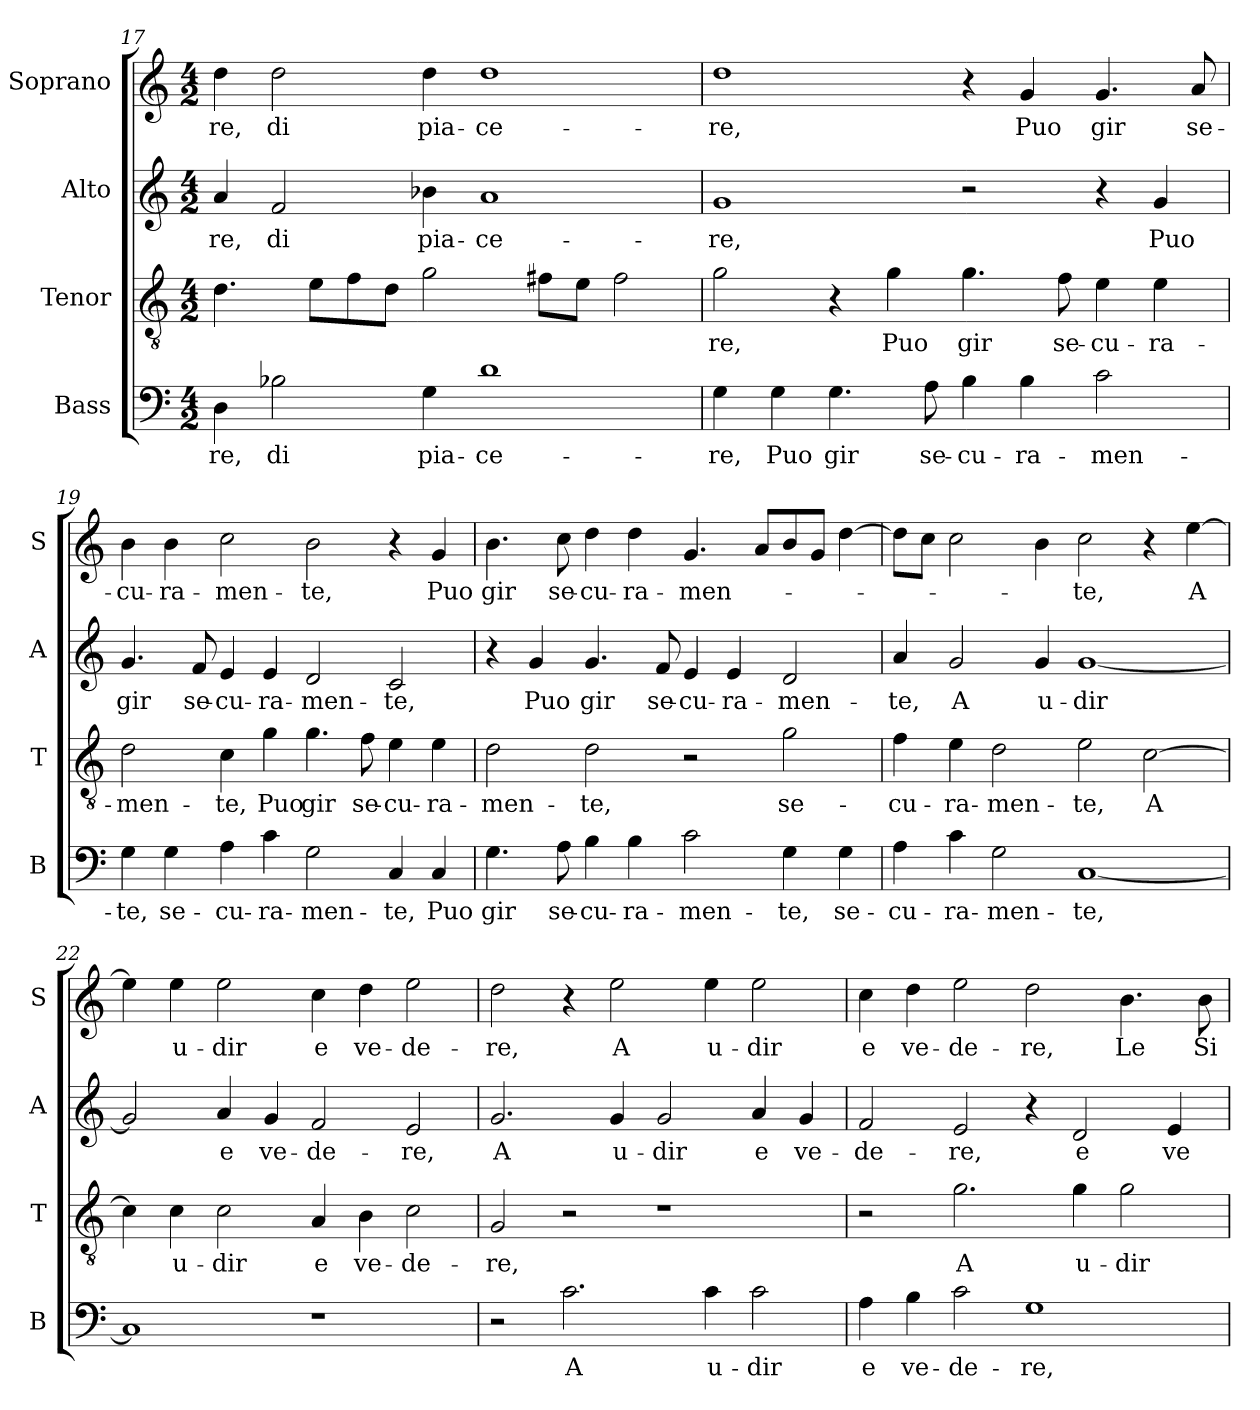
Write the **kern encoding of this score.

**kern	**text	**kern	**text	**kern	**text	**kern	**text
*part4	*part4	*part3	*part3	*part2	*part2	*part1	*part1
*staff4	*staff4	*staff3	*staff3	*staff2	*staff2	*staff1	*staff1
*I"Bass	*	*I"Tenor	*	*I"Alto	*	*I"Soprano	*
*I'B	*	*I'T	*	*I'A	*	*I'S	*
*clefF4	*	*clefGv2	*	*clefG2	*	*clefG2	*
*k[]	*	*k[]	*	*k[]	*	*k[]	*
*C:	*	*C:	*	*C:	*	*C:	*
*M4/2	*	*M4/2	*	*M4/2	*	*M4/2	*
=17	=17	=17	=17	=17	=17	=17	=17
!	!LO:LY:b	!	!	!	!LO:LY:b	!	!LO:LY:b
4D\	-re,	4.d\	.	4a/	-re,	4dd\	-re,
!	!LO:LY:b	!	!	!	!LO:LY:b	!	!LO:LY:b
2B-X\	di	.	.	2f/	di	2dd\	di
.	.	8e\L	.	.	.	.	.
.	.	8f\	.	.	.	.	.
.	.	8d\J	.	.	.	.	.
!	!LO:LY:b	!	!	!	!LO:LY:b	!	!LO:LY:b
4G\	pia-	2g\	.	4b-X\	pia-	4dd\	pia-
!	!LO:LY:b	!	!	!	!LO:LY:b	!	!LO:LY:b
1d	-ce-	.	.	1a	-ce-	1dd	-ce-
.	.	8f#X\L	.	.	.	.	.
.	.	8e\J	.	.	.	.	.
.	.	2f#\	.	.	.	.	.
=18	=18	=18	=18	=18	=18	=18	=18
!	!LO:LY:b	!	!LO:LY:b	!	!LO:LY:b	!	!LO:LY:b
4G\	-re,	2g\	-re,	1g	-re,	1dd	-re,
!	!LO:LY:b	!	!	!	!	!	!
4G\	Puo	.	.	.	.	.	.
!	!LO:LY:b	!	!	!	!	!	!
4.G\	gir	4r	.	.	.	.	.
!	!	!	!LO:LY:b	!	!	!	!
.	.	4g\	Puo	.	.	.	.
!	!LO:LY:b	!	!	!	!	!	!
8A\	se-	.	.	.	.	.	.
!	!LO:LY:b	!	!LO:LY:b	!	!	!	!
4B\	-cu-	4.g\	gir	2r	.	4r	.
!	!LO:LY:b	!	!	!	!	!	!LO:LY:b
4B\	-ra-	.	.	.	.	4g/	Puo
!	!	!	!LO:LY:b	!	!	!	!
.	.	8f\	se-	.	.	.	.
!	!LO:LY:b	!	!LO:LY:b	!	!	!	!LO:LY:b
2c\	-men-	4e\	-cu-	4r	.	4.g/	gir
!	!	!	!LO:LY:b	!	!LO:LY:b	!	!
.	.	4e\	-ra-	4g/	Puo	.	.
!	!	!	!	!	!	!	!LO:LY:b
.	.	.	.	.	.	8a/	se-
!!LO:PB:g=z
=19	=19	=19	=19	=19	=19	=19	=19
!	!LO:LY:b	!	!LO:LY:b	!	!LO:LY:b	!	!LO:LY:b
4G\	-te,	2d\	-men-	4.g/	gir	4b\	-cu-
!	!LO:LY:b	!	!	!	!	!	!LO:LY:b
4G\	se-	.	.	.	.	4b\	-ra-
!	!	!	!	!	!LO:LY:b	!	!
.	.	.	.	8f/	se-	.	.
!	!LO:LY:b	!	!LO:LY:b	!	!LO:LY:b	!	!LO:LY:b
4A\	-cu-	4c\	-te,	4e/	-cu-	2cc\	-men-
!	!LO:LY:b	!	!LO:LY:b	!	!LO:LY:b	!	!
4c\	-ra-	4g\	Puo	4e/	-ra-	.	.
!	!LO:LY:b	!	!LO:LY:b	!	!LO:LY:b	!	!LO:LY:b
2G\	-men-	4.g\	gir	2d/	-men-	2b\	-te,
!	!	!	!LO:LY:b	!	!	!	!
.	.	8f\	se-	.	.	.	.
!	!LO:LY:b	!	!LO:LY:b	!	!LO:LY:b	!	!
4C/	-te,	4e\	-cu-	2c/	-te,	4r	.
!	!LO:LY:b	!	!LO:LY:b	!	!	!	!LO:LY:b
4C/	Puo	4e\	-ra-	.	.	4g/	Puo
=20	=20	=20	=20	=20	=20	=20	=20
!	!LO:LY:b	!	!LO:LY:b	!	!	!	!LO:LY:b
4.G\	gir	2d\	-men-	4r	.	4.b\	gir
!	!	!	!	!	!LO:LY:b	!	!
.	.	.	.	4g/	Puo	.	.
!	!LO:LY:b	!	!	!	!	!	!LO:LY:b
8A\	se-	.	.	.	.	8cc\	se-
!	!LO:LY:b	!	!LO:LY:b	!	!LO:LY:b	!	!LO:LY:b
4B\	-cu-	2d\	-te,	4.g/	gir	4dd\	-cu-
!	!LO:LY:b	!	!	!	!	!	!LO:LY:b
4B\	-ra-	.	.	.	.	4dd\	-ra-
!	!	!	!	!	!LO:LY:b	!	!
.	.	.	.	8f/	se-	.	.
!	!LO:LY:b	!	!	!	!LO:LY:b	!	!LO:LY:b
2c\	-men-	2r	.	4e/	-cu-	4.g/	-men-
!	!	!	!	!	!LO:LY:b	!	!
.	.	.	.	4e/	-ra-	.	.
.	.	.	.	.	.	8a/L	.
!	!LO:LY:b	!	!LO:LY:b	!	!LO:LY:b	!	!
4G\	-te,	2g\	se-	2d/	-men-	8b/	.
.	.	.	.	.	.	8g/J	.
!	!LO:LY:b	!	!	!	!	!	!
4G\	se-	.	.	.	.	[4dd\	.
=21	=21	=21	=21	=21	=21	=21	=21
!	!LO:LY:b	!	!LO:LY:b	!	!LO:LY:b	!	!
4A\	-cu-	4f\	-cu-	4a/	-te,	8dd\L]	.
.	.	.	.	.	.	8cc\J	.
!	!LO:LY:b	!	!LO:LY:b	!	!LO:LY:b	!	!
4c\	-ra-	4e\	-ra-	2g/	A	2cc\	.
!	!LO:LY:b	!	!LO:LY:b	!	!	!	!
2G\	-men-	2d\	-men-	.	.	.	.
!	!	!	!	!	!LO:LY:b	!	!
.	.	.	.	4g/	u-	4b\	.
!	!LO:LY:b	!	!LO:LY:b	!	!LO:LY:b	!	!LO:LY:b
[1C	-te,	2e\	-te,	[1g	-dir	2cc\	-te,
!	!	!	!LO:LY:b	!	!	!	!
.	.	[2c\	A	.	.	4r	.
!	!	!	!	!	!	!	!LO:LY:b
.	.	.	.	.	.	[4ee\	A
!!LO:LB:g=z
=22	=22	=22	=22	=22	=22	=22	=22
1C]	.	4c\]	.	2g/]	.	4ee\]	.
!	!	!	!LO:LY:b	!	!	!	!LO:LY:b
.	.	4c\	u-	.	.	4ee\	u-
!	!	!	!LO:LY:b	!	!LO:LY:b	!	!LO:LY:b
.	.	2c\	-dir	4a/	e	2ee\	-dir
!	!	!	!	!	!LO:LY:b	!	!
.	.	.	.	4g/	ve-	.	.
!	!	!	!LO:LY:b	!	!LO:LY:b	!	!LO:LY:b
1r	.	4A/	e	2f/	-de-	4cc\	e
!	!	!	!LO:LY:b	!	!	!	!LO:LY:b
.	.	4B\	ve-	.	.	4dd\	ve-
!	!	!	!LO:LY:b	!	!LO:LY:b	!	!LO:LY:b
.	.	2c\	-de-	2e/	-re,	2ee\	-de-
=23	=23	=23	=23	=23	=23	=23	=23
!	!	!	!LO:LY:b	!	!LO:LY:b	!	!LO:LY:b
2r	.	2G/	-re,	2.g/	A	2dd\	-re,
!	!LO:LY:b	!	!	!	!	!	!
2.c\	A	2r	.	.	.	4r	.
!	!	!	!	!	!LO:LY:b	!	!LO:LY:b
.	.	.	.	4g/	u-	2ee\	A
!	!	!	!	!	!LO:LY:b	!	!
.	.	1r	.	2g/	-dir	.	.
!	!LO:LY:b	!	!	!	!	!	!LO:LY:b
4c\	u-	.	.	.	.	4ee\	u-
!	!LO:LY:b	!	!	!	!LO:LY:b	!	!LO:LY:b
2c\	-dir	.	.	4a/	e	2ee\	-dir
!	!	!	!	!	!LO:LY:b	!	!
.	.	.	.	4g/	ve-	.	.
=24	=24	=24	=24	=24	=24	=24	=24
!	!LO:LY:b	!	!	!	!LO:LY:b	!	!LO:LY:b
4A\	e	2r	.	2f/	-de-	4cc\	e
!	!LO:LY:b	!	!	!	!	!	!LO:LY:b
4B\	ve-	.	.	.	.	4dd\	ve-
!	!LO:LY:b	!	!LO:LY:b	!	!LO:LY:b	!	!LO:LY:b
2c\	-de-	2.g\	A	2e/	-re,	2ee\	-de-
!	!LO:LY:b	!	!	!	!	!	!LO:LY:b
1G	-re,	.	.	4r	.	2dd\	-re,
!	!	!	!LO:LY:b	!	!LO:LY:b	!	!
.	.	4g\	u-	2d/	e	.	.
!	!	!	!LO:LY:b	!	!	!	!LO:LY:b
.	.	2g\	-dir	.	.	4.b\	Le
!	!	!	!	!	!LO:LY:b	!	!
.	.	.	.	4e/	ve-	.	.
!	!	!	!	!	!	!	!LO:LY:b
.	.	.	.	.	.	8b\	Si-
=	=	=	=	=	=	=	=
*-	*-	*-	*-	*-	*-	*-	*-
